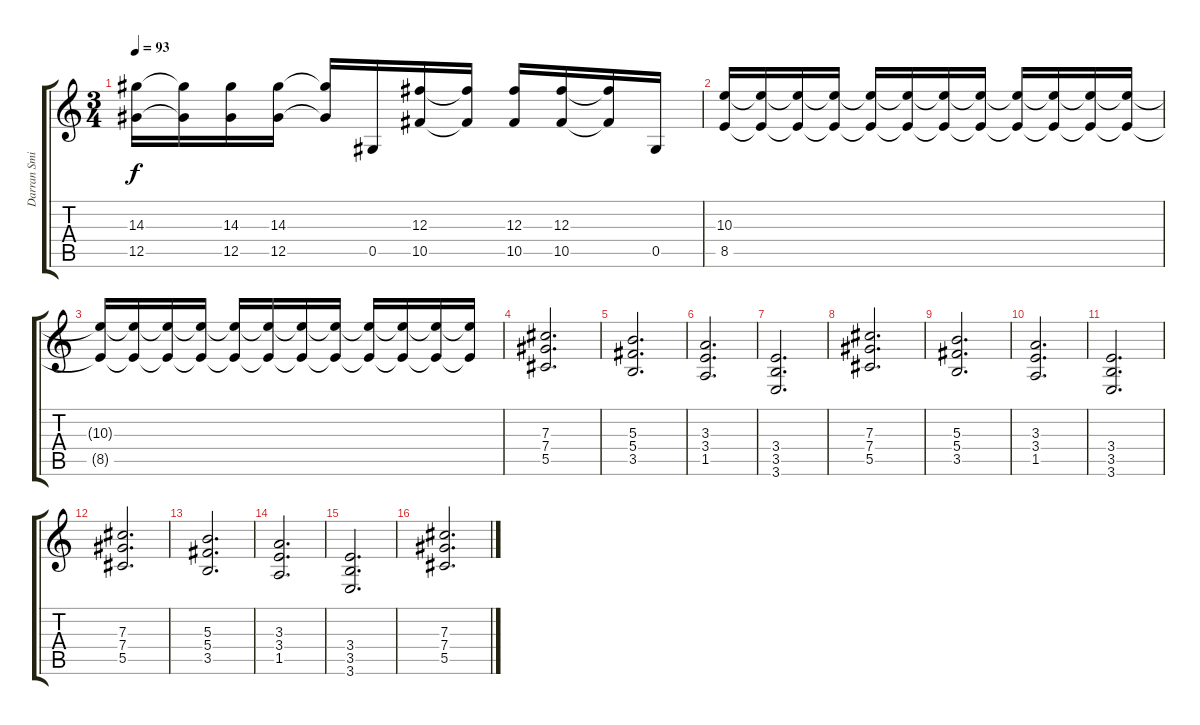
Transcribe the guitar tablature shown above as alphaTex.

\track ("Darran Smith" "Darran Smi") {instrument distortionguitar}
\staff {score tabs}
\tuning (Eb4 Bb3 Gb3 Db3 Ab2 Db2) {hide}
\ts (3 4)
\tempo 93
\clef g2
\ks c
(14.3 12.5).16{dy f} (14.3{t} 12.5{t}).16 (14.3 12.5).16 (14.3 12.5).16 (14.3{t} 12.5{t}).16 0.5.16 (12.3 10.5).16 (12.3{t} 10.5{t}).16 (12.3 10.5).16 (12.3 10.5).16 (12.3{t} 10.5{t}).16 0.5.16 |
(10.3 8.5).16 (10.3{t} 8.5{t}).16 (10.3{t} 8.5{t}).16 (10.3{t} 8.5{t}).16 (10.3{t} 8.5{t}).16 (10.3{t} 8.5{t}).16 (10.3{t} 8.5{t}).16 (10.3{t} 8.5{t}).16 (10.3{t} 8.5{t}).16 (10.3{t} 8.5{t}).16 (10.3{t} 8.5{t}).16 (10.3{t} 8.5{t}).16 |
(10.3{t} 8.5{t}).16 (10.3{t} 8.5{t}).16 (10.3{t} 8.5{t}).16 (10.3{t} 8.5{t}).16 (10.3{t} 8.5{t}).16 (10.3{t} 8.5{t}).16 (10.3{t} 8.5{t}).16 (10.3{t} 8.5{t}).16 (10.3{t} 8.5{t}).16 (10.3{t} 8.5{t}).16 (10.3{t} 8.5{t}).16 (10.3{t} 8.5{t}).16 |
(7.3 7.4 5.5).2{d} |
(5.3 5.4 3.5).2{d} |
(3.3 3.4 1.5).2{d} |
(3.4 3.5 3.6).2{d} |
(7.3 7.4 5.5).2{d} |
(5.3 5.4 3.5).2{d} |
(3.3 3.4 1.5).2{d} |
(3.4 3.5 3.6).2{d} |
(7.3 7.4 5.5).2{d} |
(5.3 5.4 3.5).2{d} |
(3.3 3.4 1.5).2{d} |
(3.4 3.5 3.6).2{d} |
(7.3 7.4 5.5).2{d}
